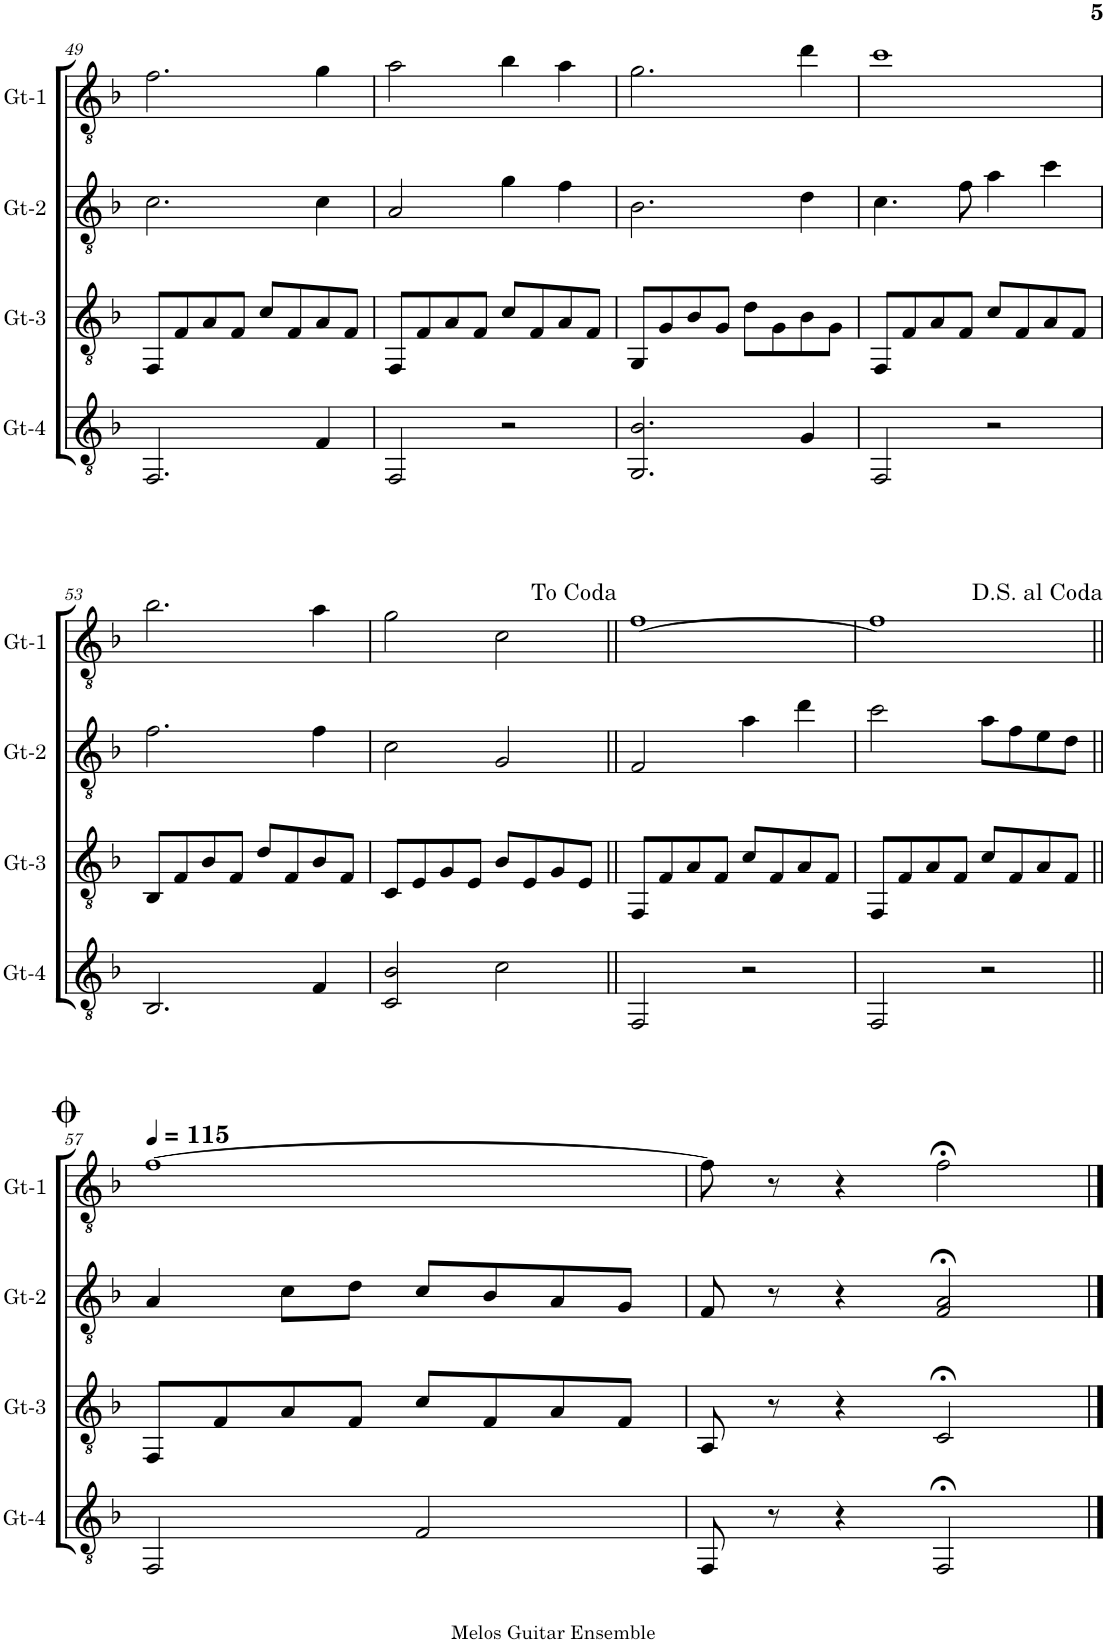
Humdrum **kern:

**kern	**kern	**kern	**kern
*part4	*part3	*part2	*part1
*staff4	*staff3	*staff2	*staff1
*I"Gt-4	*I"Gt-3	*I"Gt-2	*I"Gt-1
*I'Gt-4	*I'Gt-3	*I'Gt-2	*I'Gt-1
!!LO:PB:g=z
*clefGv2	*clefGv2	*clefGv2	*clefGv2
*k[b-]	*k[b-]	*k[b-]	*k[b-]
*M4/4	*M4/4	*M4/4	*M4/4
=49	=49	=49	=49
2.FF/	8FF/L	2.c\	2.f\
.	8F/	.	.
.	8A/	.	.
.	8F/J	.	.
.	8c/L	.	.
.	8F/	.	.
4F/	8A/	4c\	4g\
.	8F/J	.	.
=50	=50	=50	=50
2FF/	8FF/L	2A/	2a\
.	8F/	.	.
.	8A/	.	.
.	8F/J	.	.
2r	8c/L	4g\	4b-\
.	8F/	.	.
.	8A/	4f\	4a\
.	8F/J	.	.
=51	=51	=51	=51
2.GG/ 2.B-/	8GG/L	2.B-\	2.g\
.	8G/	.	.
.	8B-/	.	.
.	8G/J	.	.
.	8d\L	.	.
.	8G\	.	.
4G/	8B-\	4d\	4dd\
.	8G\J	.	.
=52	=52	=52	=52
2FF/	8FF/L	4.c\	1cc
.	8F/	.	.
.	8A/	.	.
.	8F/J	8f\	.
2r	8c/L	4a\	.
.	8F/	.	.
.	8A/	4cc\	.
.	8F/J	.	.
!!LO:LB:g=z
=53	=53	=53	=53
2.BB-/	8BB-/L	2.f\	2.b-\
.	8F/	.	.
.	8B-/	.	.
.	8F/J	.	.
.	8d/L	.	.
.	8F/	.	.
4F/	8B-/	4f\	4a\
.	8F/J	.	.
=54	=54	=54	=54
2C/ 2B-/	8C/L	2c\	2g\
.	8E/	.	.
.	8G/	.	.
.	8E/J	.	.
2c\	8B-/L	2G/	2c\
.	8E/	.	.
.	8G/	.	.
.	8E/J	.	.
=55||	=55||	=55||	=55||
2FF/	8FF/L	2F/	[1f
.	8F/	.	.
.	8A/	.	.
.	8F/J	.	.
2r	8c/L	4a\	.
.	8F/	.	.
.	8A/	4dd\	.
.	8F/J	.	.
=56	=56	=56	=56
2FF/	8FF/L	2cc\	1f]
.	8F/	.	.
.	8A/	.	.
.	8F/J	.	.
2r	8c/L	8a\L	.
.	8F/	8f\	.
.	8A/	8e\	.
.	8F/J	8d\J	.
!!LO:LB:g=z
=57||	=57||	=57||	=57||
*	*	*	*MM115
2FF/	8FF/L	4A/	[1f
.	8F/	.	.
.	8A/	8c\L	.
.	8F/J	8d\J	.
2F/	8c/L	8c/L	.
.	8F/	8B-/	.
.	8A/	8A/	.
.	8F/J	8G/J	.
=58	=58	=58	=58
8FF/	8AA/	8F/	8f\]
8r	8r	8r	8r
4r	4r	4r	4r
2FF;</	2C;</	2F/;< 2A/;<	2f;<\
==	==	==	==
*-	*-	*-	*-
